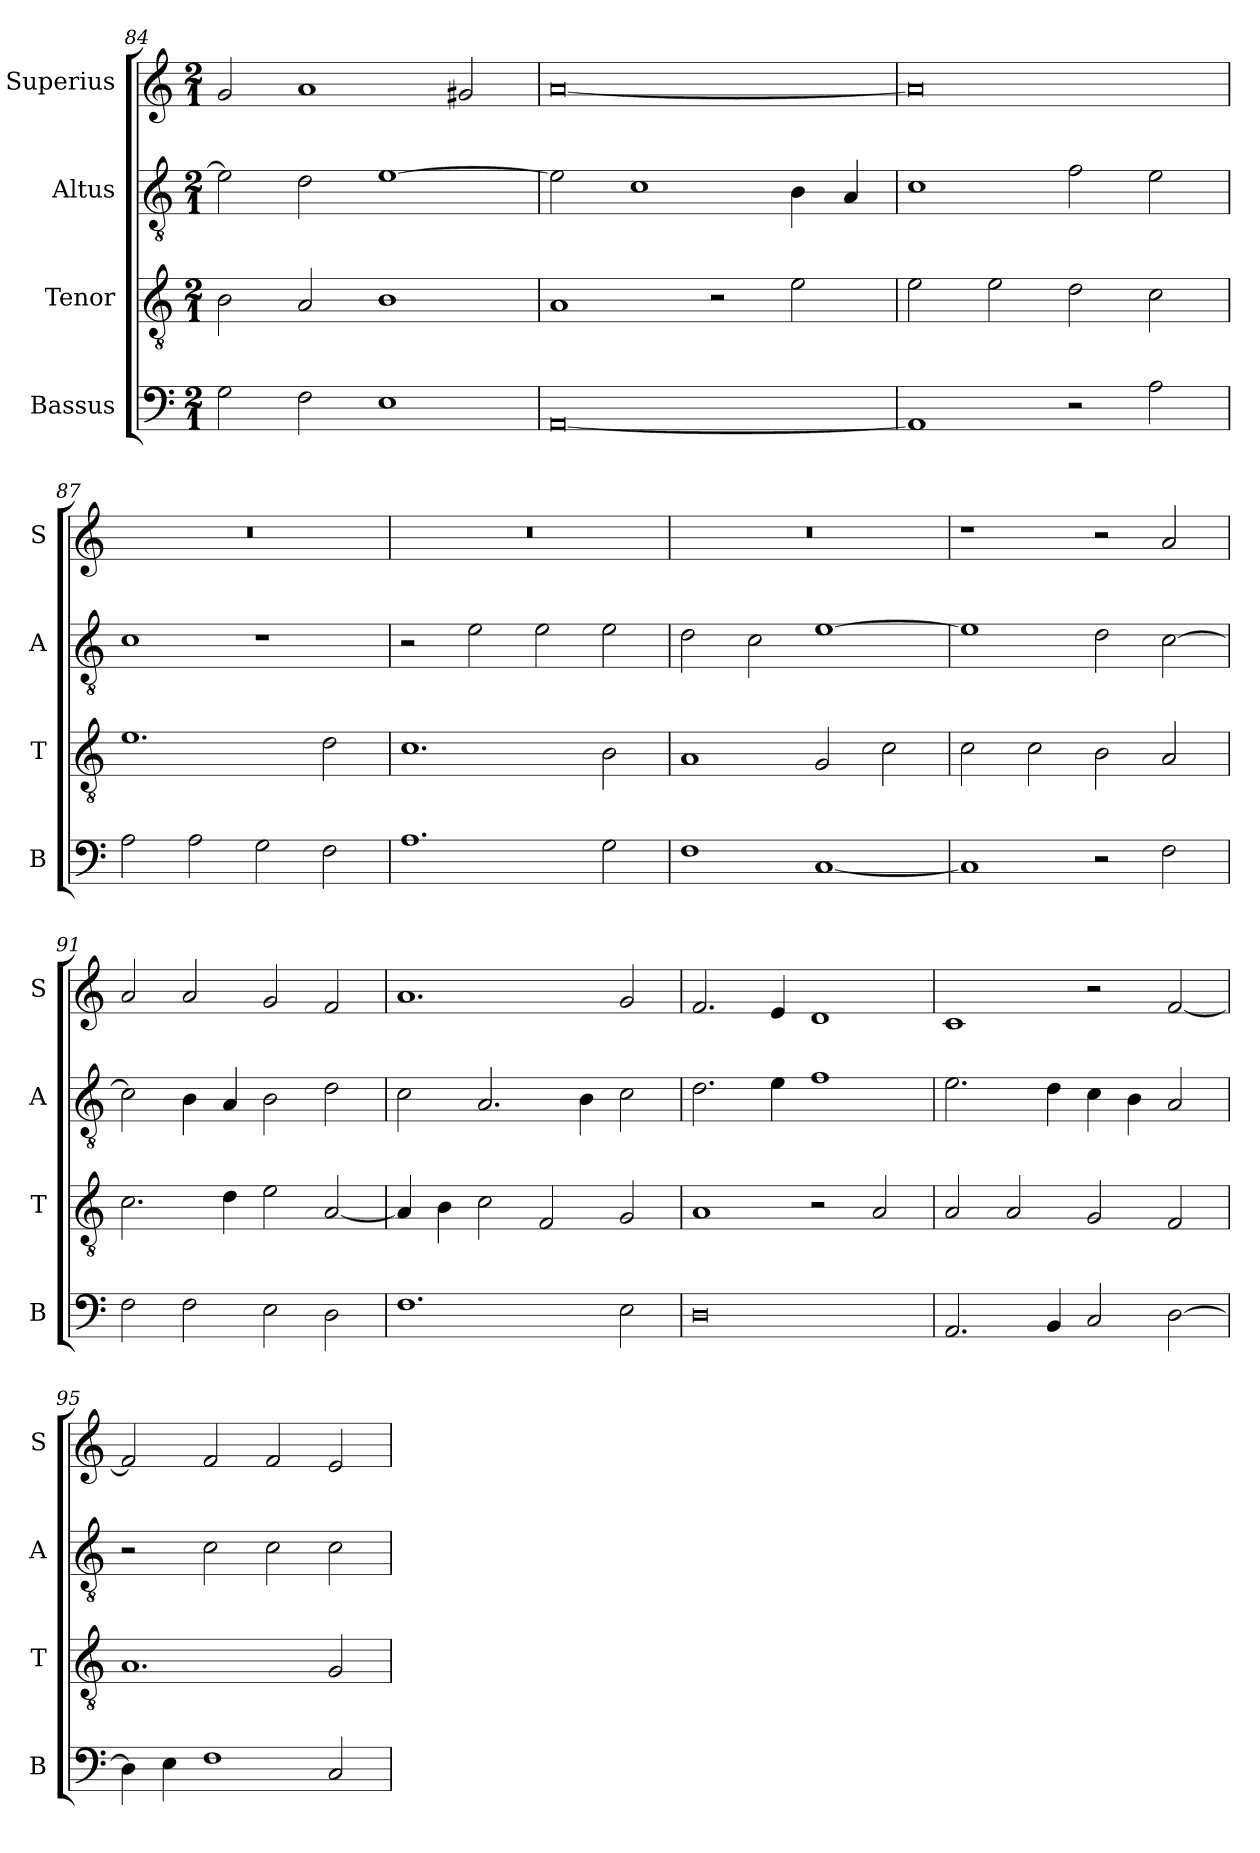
**kern	**kern	**kern	**kern
*part4	*part3	*part2	*part1
*staff4	*staff3	*staff2	*staff1
*I"Bassus	*I"Tenor	*I"Altus	*I"Superius
*I'B	*I'T	*I'A	*I'S
*clefF4	*clefGv2	*clefGv2	*clefG2
*k[]	*k[]	*k[]	*k[]
*C:	*C:	*C:	*C:
*M2/1	*M2/1	*M2/1	*M2/1
=84	=84	=84	=84
2G	2B	2e]	2g
2F	2A	2d	1a
1E	1B	[1e	.
.	.	.	2g#X
=85	=85	=85	=85
[0AA	1A	2e]	[0a
.	.	1c	.
.	2r	.	.
.	2e	4B	.
.	.	4A	.
=86	=86	=86	=86
1AA]	2e	1c	0a]
.	2e	.	.
2r	2d	2f	.
2A	2c	2e	.
=87	=87	=87	=87
2A	1.e	1c	0r
2A	.	.	.
2G	.	1r	.
2F	2d	.	.
=88	=88	=88	=88
1.A	1.c	2r	0r
.	.	2e	.
.	.	2e	.
2G	2B	2e	.
=89	=89	=89	=89
1F	1A	2d	0r
.	.	2c	.
[1C	2G	[1e	.
.	2c	.	.
=90	=90	=90	=90
1C]	2c	1e]	1r
.	2c	.	.
2r	2B	2d	2r
2F	2A	[2c	2a
=91	=91	=91	=91
2F	2.c	2c]	2a
2F	.	4B	2a
.	4d	4A	.
2E	2e	2B	2g
2D	[2A	2d	2f
=92	=92	=92	=92
1.F	4A]	2c	1.a
.	4B	.	.
.	2c	2.A	.
.	2F	.	.
.	.	4B	.
2E	2G	2c	2g
=93	=93	=93	=93
0D	1A	2.d	2.f
.	.	4e	4e
.	2r	1f	1d
.	2A	.	.
=94	=94	=94	=94
2.AA	2A	2.e	1c
.	2A	.	.
4BB	.	4d	.
2C	2G	4c	2r
.	.	4B	.
[2D	2F	2A	[2f
=95	=95	=95	=95
4D]	1.A	2r	2f]
4E	.	.	.
1F	.	2c	2f
.	.	2c	2f
2C	2G	2c	2e
=	=	=	=
*-	*-	*-	*-
